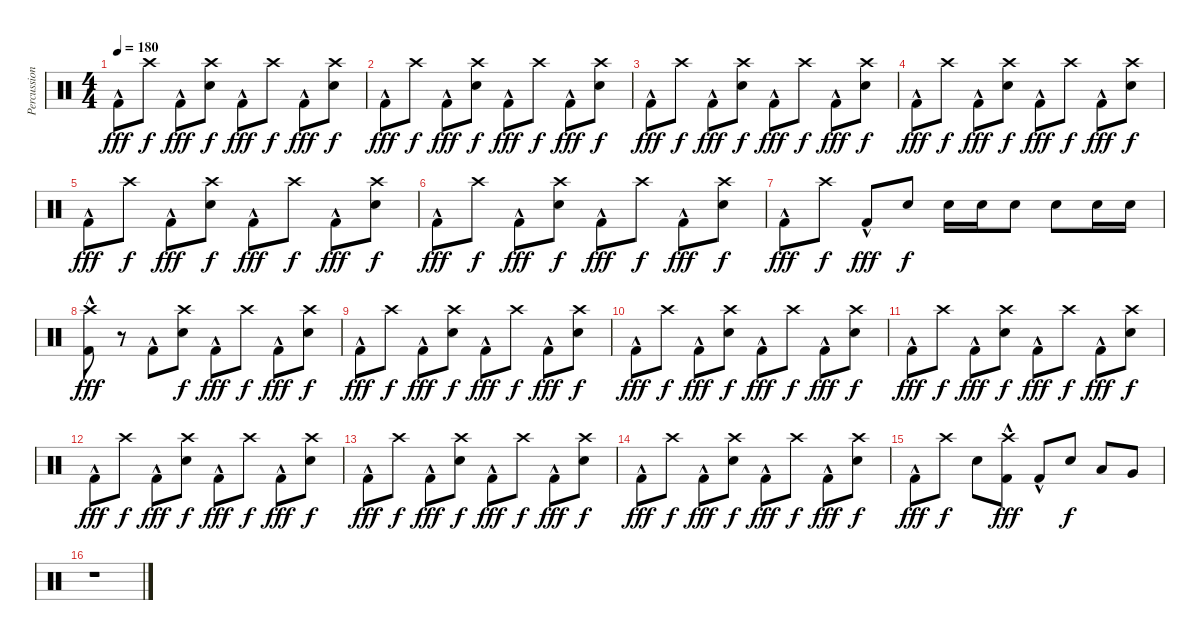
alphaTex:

\track ("Percussion" "Percussion") {instrument percussion}
\staff {score}
\articulation defaults
\ts (4 4)
\tempo 180
\clef neutral
\ks c "Kick (hit) 2"{hac}.8{dy fff} "Crash high (hit)".8{dy f} "Kick (hit) 2"{hac}.8{dy fff}
("Crash high (hit)" "Electric Snare (hit)").8{dy f} "Kick (hit) 2"{hac}.8{dy fff} "Crash high (hit)".8{dy f} "Kick (hit) 2"{hac}.8{dy fff} ("Crash high (hit)" "Electric Snare (hit)").8{dy f} |
"Kick (hit) 2"{hac}.8{dy fff} "Crash high (hit)".8{dy f} "Kick (hit) 2"{hac}.8{dy fff} ("Crash high (hit)" "Electric Snare (hit)").8{dy f} "Kick (hit) 2"{hac}.8{dy fff} "Crash high (hit)".8{dy f} "Kick (hit) 2"{hac}.8{dy fff} ("Crash high (hit)" "Electric Snare (hit)").8{dy f} |
"Kick (hit) 2"{hac}.8{dy fff} "Crash high (hit)".8{dy f} "Kick (hit) 2"{hac}.8{dy fff} ("Crash high (hit)" "Electric Snare (hit)").8{dy f} "Kick (hit) 2"{hac}.8{dy fff} "Crash high (hit)".8{dy f} "Kick (hit) 2"{hac}.8{dy fff} ("Crash high (hit)" "Electric Snare (hit)").8{dy f} |
"Kick (hit) 2"{hac}.8{dy fff} "Crash high (hit)".8{dy f} "Kick (hit) 2"{hac}.8{dy fff} ("Crash high (hit)" "Electric Snare (hit)").8{dy f} "Kick (hit) 2"{hac}.8{dy fff} "Crash high (hit)".8{dy f} "Kick (hit) 2"{hac}.8{dy fff} ("Crash high (hit)" "Electric Snare (hit)").8{dy f} |
"Kick (hit) 2"{hac}.8{dy fff} "Crash high (hit)".8{dy f} "Kick (hit) 2"{hac}.8{dy fff} ("Crash high (hit)" "Electric Snare (hit)").8{dy f} "Kick (hit) 2"{hac}.8{dy fff} "Crash high (hit)".8{dy f} "Kick (hit) 2"{hac}.8{dy fff} ("Crash high (hit)" "Electric Snare (hit)").8{dy f} |
"Kick (hit) 2"{hac}.8{dy fff} "Crash high (hit)".8{dy f} "Kick (hit) 2"{hac}.8{dy fff} ("Crash high (hit)" "Electric Snare (hit)").8{dy f} "Kick (hit) 2"{hac}.8{dy fff} "Crash high (hit)".8{dy f} "Kick (hit) 2"{hac}.8{dy fff} ("Crash high (hit)" "Electric Snare (hit)").8{dy f} |
"Kick (hit) 2"{hac}.8{dy fff} "Crash high (hit)".8{dy f} "Kick (hit) 2"{hac}.8{dy fff} "Electric Snare (hit)".8{dy f} "Electric Snare (hit)".16 "Electric Snare (hit)".16 "Electric Snare (hit)".8 "Electric Snare (hit)".8 "Electric Snare (hit)".16 "Electric Snare (hit)".16 |
("Crash high (hit)" "Kick (hit) 2"{hac}).8{dy fff} r.8 "Kick (hit) 2"{hac}.8 ("Crash high (hit)" "Electric Snare (hit)").8{dy f} "Kick (hit) 2"{hac}.8{dy fff} "Crash high (hit)".8{dy f} "Kick (hit) 2"{hac}.8{dy fff} ("Crash high (hit)" "Electric Snare (hit)").8{dy f} |
"Kick (hit) 2"{hac}.8{dy fff} "Crash high (hit)".8{dy f} "Kick (hit) 2"{hac}.8{dy fff} ("Crash high (hit)" "Electric Snare (hit)").8{dy f} "Kick (hit) 2"{hac}.8{dy fff} "Crash high (hit)".8{dy f} "Kick (hit) 2"{hac}.8{dy fff} ("Crash high (hit)" "Electric Snare (hit)").8{dy f} |
"Kick (hit) 2"{hac}.8{dy fff} "Crash high (hit)".8{dy f} "Kick (hit) 2"{hac}.8{dy fff} ("Crash high (hit)" "Electric Snare (hit)").8{dy f} "Kick (hit) 2"{hac}.8{dy fff} "Crash high (hit)".8{dy f} "Kick (hit) 2"{hac}.8{dy fff} ("Crash high (hit)" "Electric Snare (hit)").8{dy f} |
"Kick (hit) 2"{hac}.8{dy fff} "Crash high (hit)".8{dy f} "Kick (hit) 2"{hac}.8{dy fff} ("Crash high (hit)" "Electric Snare (hit)").8{dy f} "Kick (hit) 2"{hac}.8{dy fff} "Crash high (hit)".8{dy f} "Kick (hit) 2"{hac}.8{dy fff} ("Crash high (hit)" "Electric Snare (hit)").8{dy f} |
"Kick (hit) 2"{hac}.8{dy fff} "Crash high (hit)".8{dy f} "Kick (hit) 2"{hac}.8{dy fff} ("Crash high (hit)" "Electric Snare (hit)").8{dy f} "Kick (hit) 2"{hac}.8{dy fff} "Crash high (hit)".8{dy f} "Kick (hit) 2"{hac}.8{dy fff} ("Crash high (hit)" "Electric Snare (hit)").8{dy f} |
"Kick (hit) 2"{hac}.8{dy fff} "Crash high (hit)".8{dy f} "Kick (hit) 2"{hac}.8{dy fff} ("Crash high (hit)" "Electric Snare (hit)").8{dy f} "Kick (hit) 2"{hac}.8{dy fff} "Crash high (hit)".8{dy f} "Kick (hit) 2"{hac}.8{dy fff} ("Crash high (hit)" "Electric Snare (hit)").8{dy f} |
"Kick (hit) 2"{hac}.8{dy fff} "Crash high (hit)".8{dy f} "Kick (hit) 2"{hac}.8{dy fff} ("Crash high (hit)" "Electric Snare (hit)").8{dy f} "Kick (hit) 2"{hac}.8{dy fff} "Crash high (hit)".8{dy f} "Kick (hit) 2"{hac}.8{dy fff} ("Crash high (hit)" "Electric Snare (hit)").8{dy f} |
"Kick (hit) 2"{hac}.8{dy fff} "Crash high (hit)".8{dy f} "Electric Snare (hit)".8 ("Crash high (hit)" "Kick (hit) 2"{hac}).8{dy fff} "Kick (hit) 2"{hac}.8 "Electric Snare (hit)".8{dy f} "Low Tom (hit)".8 "Very Low Tom (hit)".8 |
r.1
